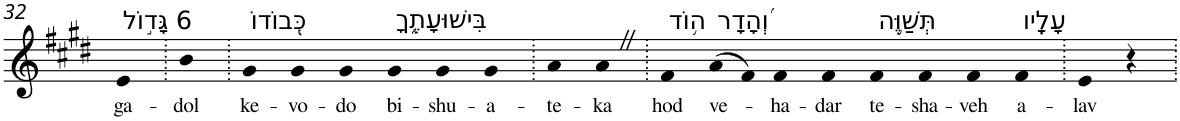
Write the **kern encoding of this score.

**kern	**text
*part1	*part1
*staff1	*staff1
*I"Piano	*
*I'Pno	*
!!LO:PB:g=z
*clefG2	*
*k[f#c#g#d#]	*
*E:	*
=32	=32
!LO:TX:a:t=6 גָּד֣וֹל	!
!	!LO:LY:b
4e	ga-
=33.	=33.
!	!LO:LY:b
4b	-dol
=34.	=34.
!LO:TX:a:t=כְּ֭בוֹדוֹ	!
!	!LO:LY:b
4g#	ke-
!	!LO:LY:b
4g#	-vo-
!	!LO:LY:b
4g#	-do
!LO:TX:a:t=בִּישׁוּעָתֶ֑ךָ	!
!	!LO:LY:b
4g#	bi-
!	!LO:LY:b
4g#	-shu-
!	!LO:LY:b
4g#	-a-
=35.	=35.
!	!LO:LY:b
4a	-te-
!	!LO:LY:b
4aZ	-ka
=36.	=36.
!LO:TX:a:t=ה֥וֹד	!
!	!LO:LY:b
4f#	hod
!LO:TX:a:t=וְ֝הָדָר	!
!	!LO:LY:b
(>8a	ve-
8f#)	.
!	!LO:LY:b
4f#	-ha-
!	!LO:LY:b
4f#	-dar
!LO:TX:a:t=תְּשַׁוֶּ֥ה	!
!	!LO:LY:b
4f#	te-
!	!LO:LY:b
4f#	-sha-
!	!LO:LY:b
4f#	-veh
!LO:TX:a:t=עָלָֽיו	!
!	!LO:LY:b
4f#	a-
=37.	=37.
!	!LO:LY:b
4e	-lav
4r	.
=.	=.
*-	*-
